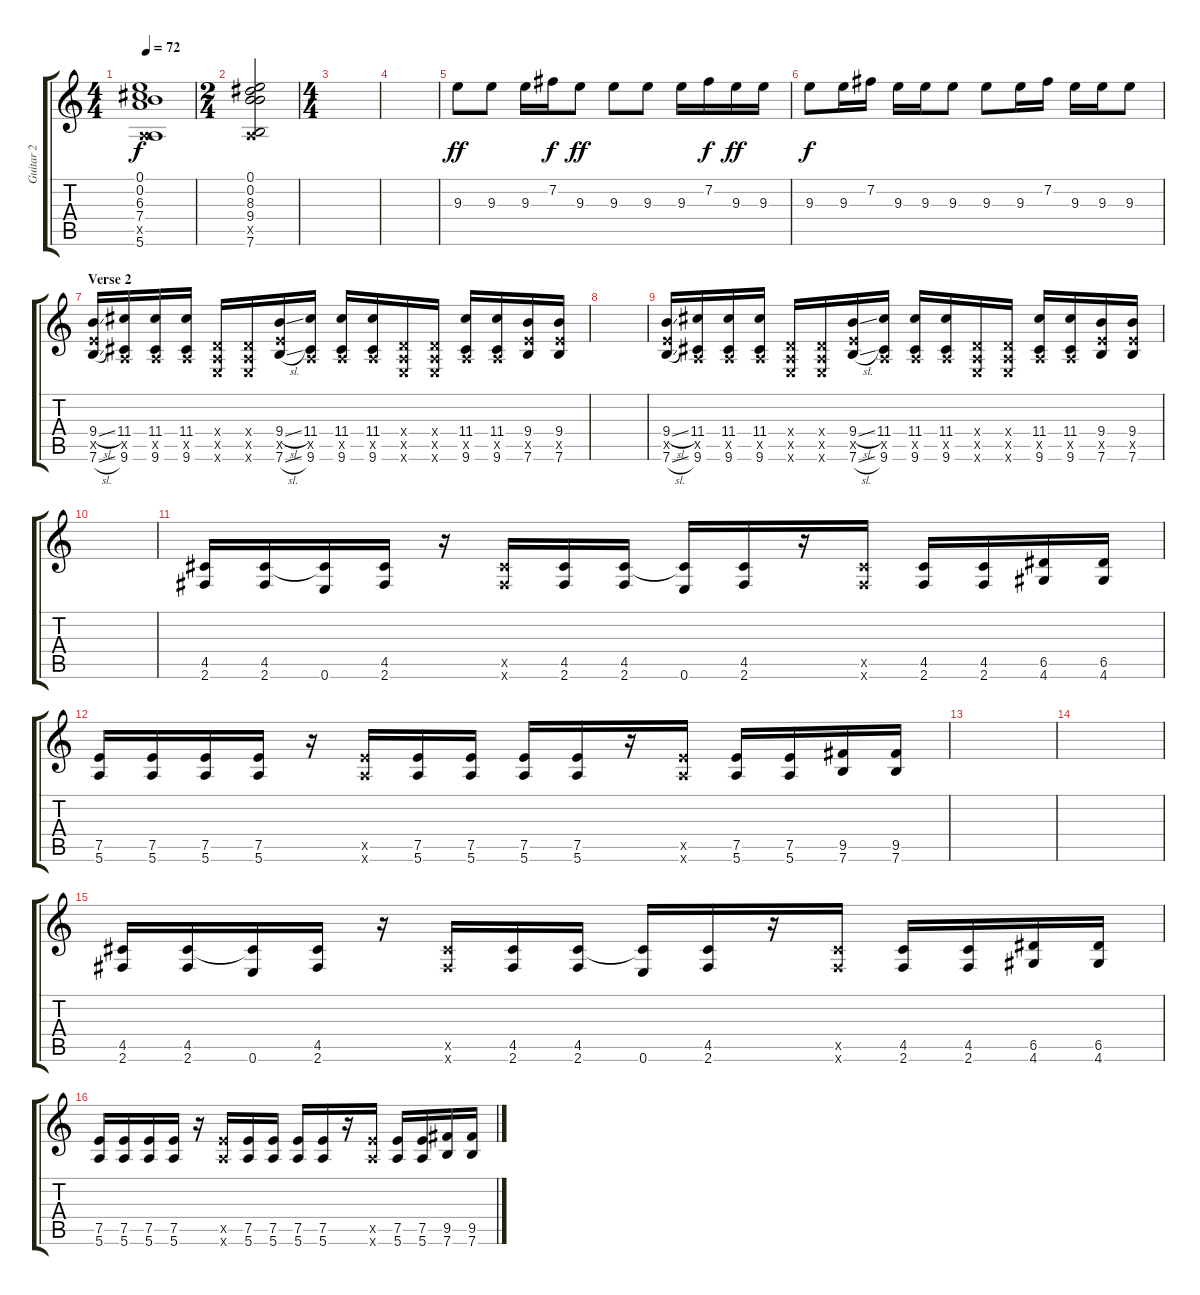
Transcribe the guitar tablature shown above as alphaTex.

\track ("Guitar 2" "Guitar 2") {instrument distortionguitar}
\staff {score tabs}
\tuning (E4 B3 G3 D3 A2 E2) {hide}
\ts (4 4)
\tempo 72
\clef g2
\ks c
(0.1 0.2 6.3 7.4 0.5{x} 5.6).1{dy f} |
\ts (2 4)
(0.1 0.2 8.3 9.4 0.5{x} 7.6).2 |
\ts (4 4)
|
|
9.3.8{dy ff instrument celesta} 9.3.8 9.3.16 7.2.16{dy f} 9.3.8{dy ff} 9.3.8 9.3.8 9.3.16 7.2.16{dy f} 9.3.16{dy ff} 9.3.16 |
9.3.8{dy f} 9.3.16 7.2.16 9.3.16 9.3.16 9.3.8 9.3.8 9.3.16 7.2.16 9.3.16 9.3.16 9.3.8 |
\section ("" "Verse 2")
(9.4{sl} 7.5{x} 7.6{sl}).16{instrument distortionguitar} (11.4 0.5{x} 9.6).16 (11.4 0.5{x} 9.6).16 (11.4 0.5{x} 9.6).16 (0.4{x} 0.5{x} 0.6{x}).16 (0.4{x} 0.5{x} 0.6{x}).16 (9.4{sl} 7.5{x} 7.6{sl}).16 (11.4 0.5{x} 9.6).16 (11.4 0.5{x} 9.6).16 (11.4 0.5{x} 9.6).16 (0.4{x} 0.5{x} 0.6{x}).16 (0.4{x} 0.5{x} 0.6{x}).16 (11.4 0.5{x} 9.6).16 (11.4 0.5{x} 9.6).16 (9.4 7.5{x} 7.6).16 (9.4 7.5{x} 7.6).16 |
|
(9.4{sl} 7.5{x} 7.6{sl}).16{instrument distortionguitar} (11.4 0.5{x} 9.6).16 (11.4 0.5{x} 9.6).16 (11.4 0.5{x} 9.6).16 (0.4{x} 0.5{x} 0.6{x}).16 (0.4{x} 0.5{x} 0.6{x}).16 (9.4{sl} 7.5{x} 7.6{sl}).16 (11.4 0.5{x} 9.6).16 (11.4 0.5{x} 9.6).16 (11.4 0.5{x} 9.6).16 (0.4{x} 0.5{x} 0.6{x}).16 (0.4{x} 0.5{x} 0.6{x}).16 (11.4 0.5{x} 9.6).16 (11.4 0.5{x} 9.6).16 (9.4 7.5{x} 7.6).16 (9.4 7.5{x} 7.6).16 |
|
(4.5 2.6).16 (4.5 2.6).16 (4.5{t} 0.6).16 (4.5 2.6).16 r.16 (4.5{x} 2.6{x}).16 (4.5 2.6).16 (4.5 2.6).16 (4.5{t} 0.6).16 (4.5 2.6).16 r.16 (4.5{x} 2.6{x}).16 (4.5 2.6).16 (4.5 2.6).16 (6.5 4.6).16 (6.5 4.6).16 |
(7.5 5.6).16 (7.5 5.6).16 (7.5 5.6).16 (7.5 5.6).16 r.16 (7.5{x} 5.6{x}).16 (7.5 5.6).16 (7.5 5.6).16 (7.5 5.6).16 (7.5 5.6).16 r.16 (7.5{x} 5.6{x}).16 (7.5 5.6).16 (7.5 5.6).16 (9.5 7.6).16 (9.5 7.6).16 |
|
|
(4.5 2.6).16 (4.5 2.6).16 (4.5{t} 0.6).16 (4.5 2.6).16 r.16 (4.5{x} 2.6{x}).16 (4.5 2.6).16 (4.5 2.6).16 (4.5{t} 0.6).16 (4.5 2.6).16 r.16 (4.5{x} 2.6{x}).16 (4.5 2.6).16 (4.5 2.6).16 (6.5 4.6).16 (6.5 4.6).16 |
(7.5 5.6).16 (7.5 5.6).16 (7.5 5.6).16 (7.5 5.6).16 r.16 (7.5{x} 5.6{x}).16 (7.5 5.6).16 (7.5 5.6).16 (7.5 5.6).16 (7.5 5.6).16 r.16 (7.5{x} 5.6{x}).16 (7.5 5.6).16 (7.5 5.6).16 (9.5 7.6).16 (9.5 7.6).16
